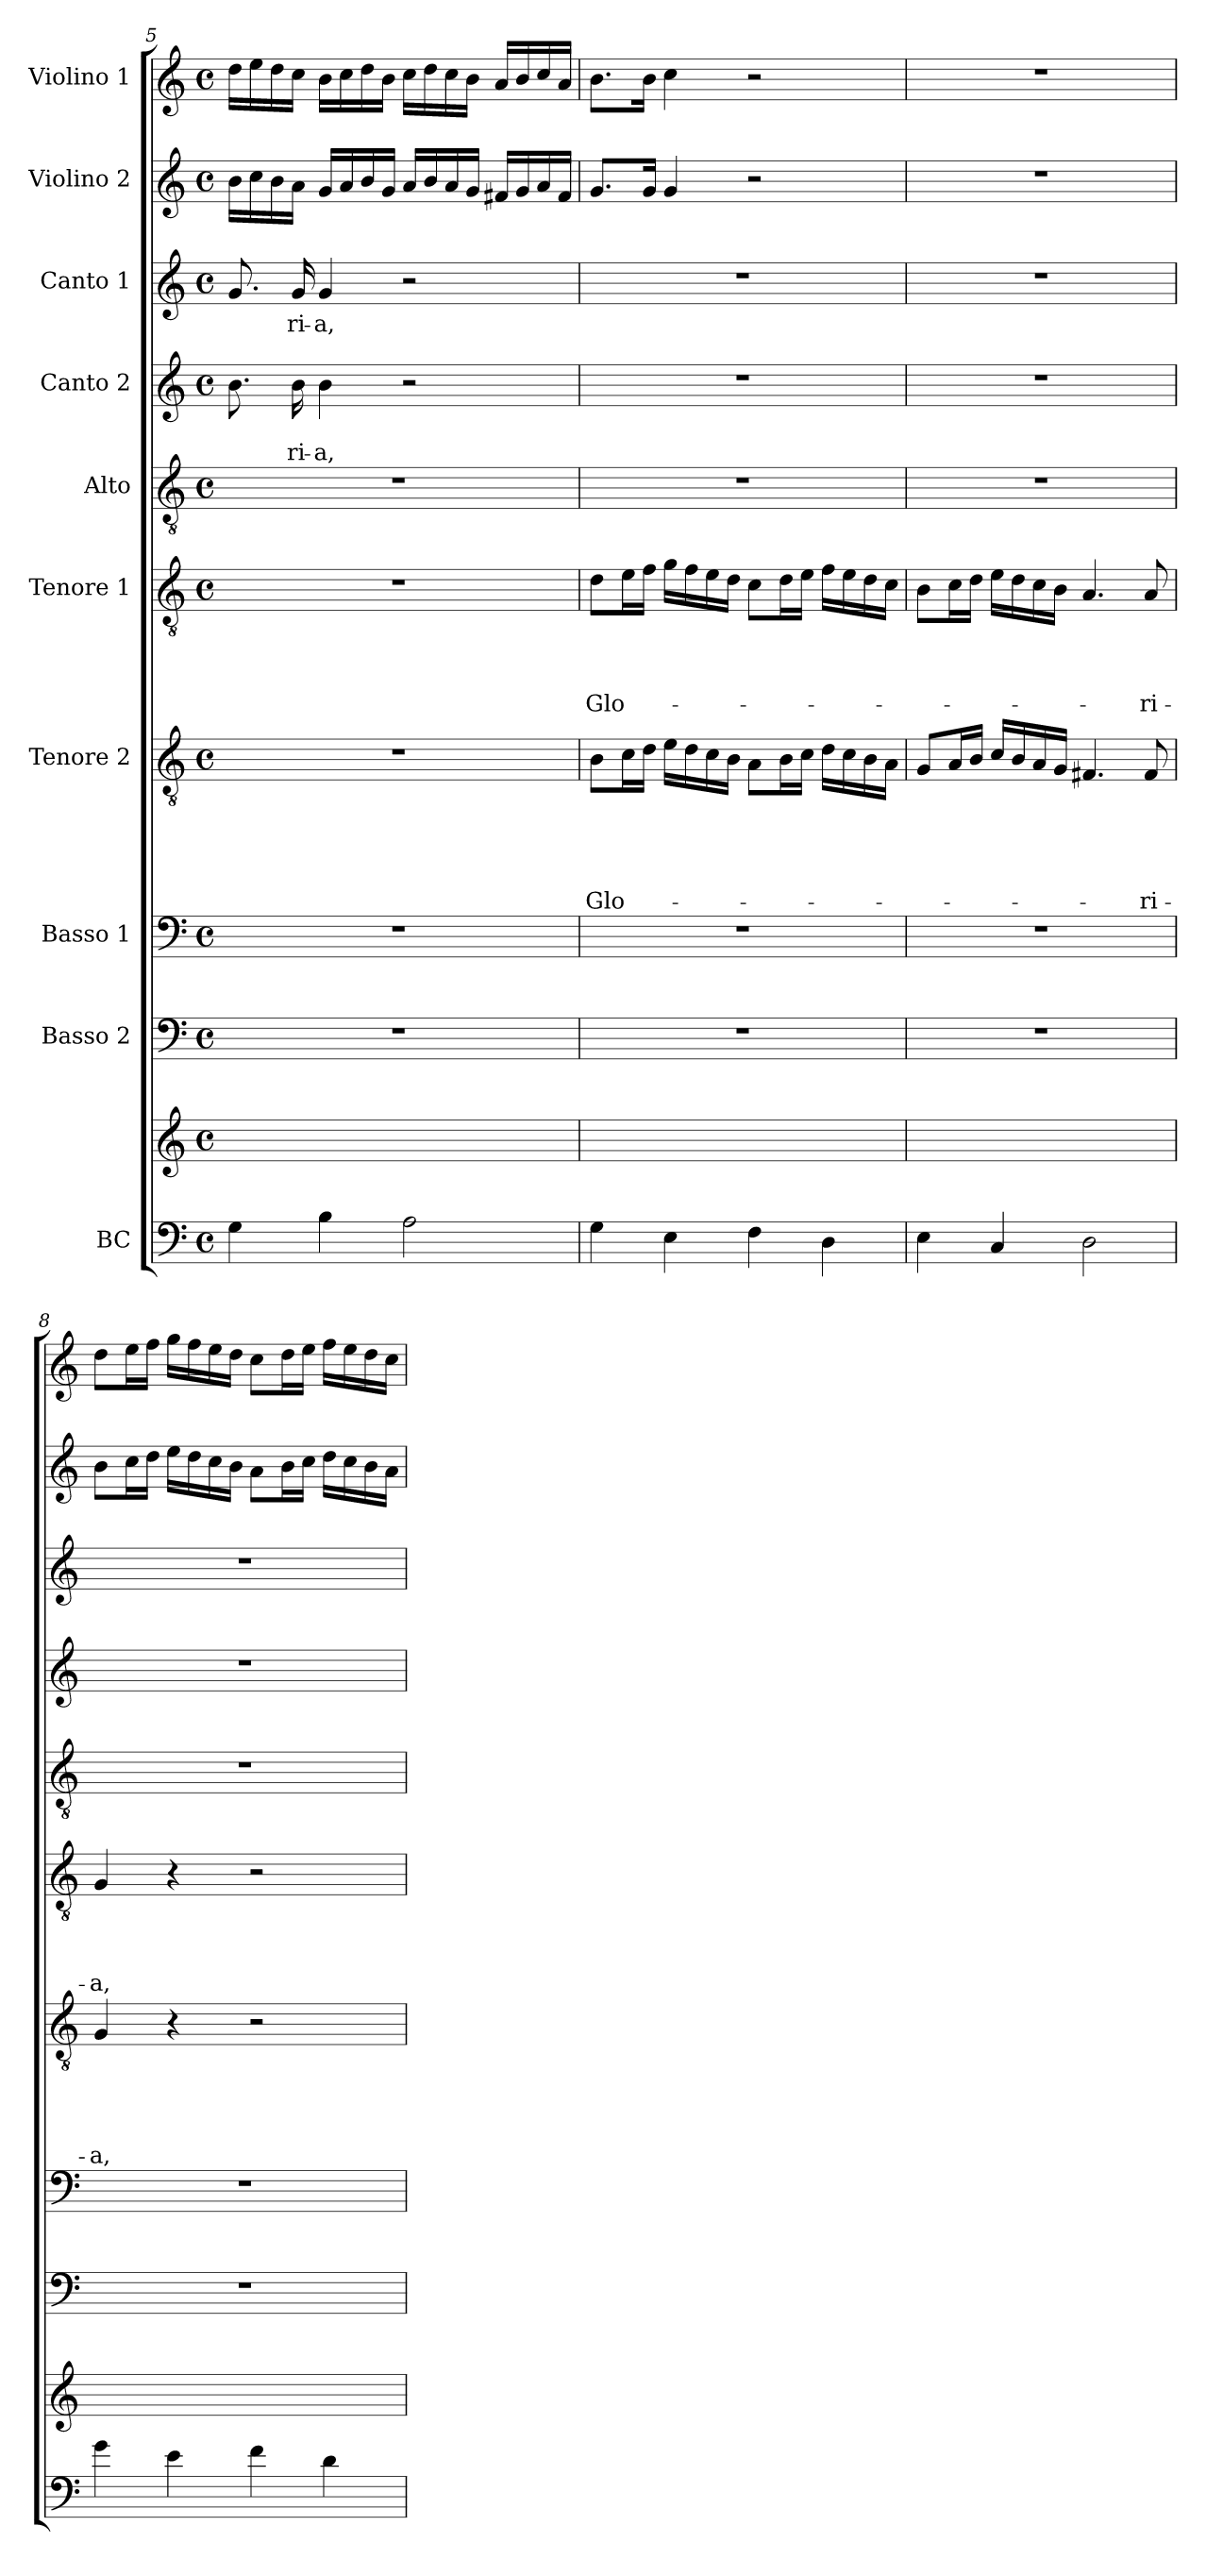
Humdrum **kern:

**kern	**kern	**kern	**kern	**kern	**text	**text	**text	**text	**text	**kern	**text	**text	**text	**text	**kern	**kern	**text	**text	**kern	**text	**kern	**kern
*part11	*part10	*part9	*part8	*part7	*part7	*part7	*part7	*part7	*part7	*part6	*part6	*part6	*part6	*part6	*part5	*part4	*part4	*part4	*part3	*part3	*part2	*part1
*staff11	*staff10	*staff9	*staff8	*staff7	*staff7	*staff7	*staff7	*staff7	*staff7	*staff6	*staff6	*staff6	*staff6	*staff6	*staff5	*staff4	*staff4	*staff4	*staff3	*staff3	*staff2	*staff1
*I"BC	*	*I"Basso 2	*I"Basso 1	*I"Tenore 2	*	*	*	*	*	*I"Tenore 1	*	*	*	*	*I"Alto	*I"Canto 2	*	*	*I"Canto 1	*	*I"Violino 2	*I"Violino 1
!!LO:PB:g=z
*clefF4	*clefG2	*clefF4	*clefF4	*clefGv2	*	*	*	*	*	*clefGv2	*	*	*	*	*clefGv2	*clefG2	*	*	*clefG2	*	*clefG2	*clefG2
*k[]	*k[]	*k[]	*k[]	*k[]	*	*	*	*	*	*k[]	*	*	*	*	*k[]	*k[]	*	*	*k[]	*	*k[]	*k[]
*C:	*C:	*C:	*C:	*C:	*	*	*	*	*	*C:	*	*	*	*	*C:	*C:	*	*	*C:	*	*C:	*C:
*M4/4	*M4/4	*M4/4	*M4/4	*M4/4	*	*	*	*	*	*M4/4	*	*	*	*	*M4/4	*M4/4	*	*	*M4/4	*	*M4/4	*M4/4
*met(c)	*met(c)	*met(c)	*met(c)	*met(c)	*	*	*	*	*	*met(c)	*	*	*	*	*met(c)	*met(c)	*	*	*met(c)	*	*met(c)	*met(c)
=5	=5	=5	=5	=5	=5	=5	=5	=5	=5	=5	=5	=5	=5	=5	=5	=5	=5	=5	=5	=5	=5	=5
4G\	1ryy	1r	1r	1r	.	.	.	.	.	1r	.	.	.	.	1r	8.b\	.	.	8.g/	.	16b\LL	16dd\LL
.	.	.	.	.	.	.	.	.	.	.	.	.	.	.	.	.	.	.	.	.	16cc\	16ee\
.	.	.	.	.	.	.	.	.	.	.	.	.	.	.	.	.	.	.	.	.	16b\	16dd\
!	!	!	!	!	!	!	!	!	!	!	!	!	!	!	!	!	!	!LO:LY:b	!	!LO:LY:b	!	!
.	.	.	.	.	.	.	.	.	.	.	.	.	.	.	.	16b\	.	-ri-	16g/	-ri-	16a\JJ	16cc\JJ
!	!	!	!	!	!	!	!	!	!	!	!	!	!	!	!	!	!	!LO:LY:b	!	!LO:LY:b	!	!
4B\	.	.	.	.	.	.	.	.	.	.	.	.	.	.	.	4b\	.	-a,	4g/	-a,	16g/LL	16b\LL
.	.	.	.	.	.	.	.	.	.	.	.	.	.	.	.	.	.	.	.	.	16a/	16cc\
.	.	.	.	.	.	.	.	.	.	.	.	.	.	.	.	.	.	.	.	.	16b/	16dd\
.	.	.	.	.	.	.	.	.	.	.	.	.	.	.	.	.	.	.	.	.	16g/JJ	16b\JJ
2A\	.	.	.	.	.	.	.	.	.	.	.	.	.	.	.	2r	.	.	2r	.	16a/LL	16cc\LL
.	.	.	.	.	.	.	.	.	.	.	.	.	.	.	.	.	.	.	.	.	16b/	16dd\
.	.	.	.	.	.	.	.	.	.	.	.	.	.	.	.	.	.	.	.	.	16a/	16cc\
.	.	.	.	.	.	.	.	.	.	.	.	.	.	.	.	.	.	.	.	.	16g/JJ	16b\JJ
.	.	.	.	.	.	.	.	.	.	.	.	.	.	.	.	.	.	.	.	.	16f#X/LL	16a/LL
.	.	.	.	.	.	.	.	.	.	.	.	.	.	.	.	.	.	.	.	.	16g/	16b/
.	.	.	.	.	.	.	.	.	.	.	.	.	.	.	.	.	.	.	.	.	16a/	16cc/
.	.	.	.	.	.	.	.	.	.	.	.	.	.	.	.	.	.	.	.	.	16f#/JJ	16a/JJ
=6	=6	=6	=6	=6	=6	=6	=6	=6	=6	=6	=6	=6	=6	=6	=6	=6	=6	=6	=6	=6	=6	=6
!	!	!	!	!	!	!	!	!	!LO:LY:b	!	!	!	!	!LO:LY:b	!	!	!	!	!	!	!	!
4G\	1ryy	1r	1r	8B\L	.	.	.	.	Glo-	8d\L	.	.	.	Glo-	1r	1r	.	.	1r	.	8.g/L	8.b\L
.	.	.	.	16c\L	.	.	.	.	.	16e\L	.	.	.	.	.	.	.	.	.	.	.	.
.	.	.	.	16d\JJ	.	.	.	.	.	16f\JJ	.	.	.	.	.	.	.	.	.	.	16g/Jk	16b\Jk
4E\	.	.	.	16e\LL	.	.	.	.	.	16g\LL	.	.	.	.	.	.	.	.	.	.	4g/	4cc\
.	.	.	.	16d\	.	.	.	.	.	16f\	.	.	.	.	.	.	.	.	.	.	.	.
.	.	.	.	16c\	.	.	.	.	.	16e\	.	.	.	.	.	.	.	.	.	.	.	.
.	.	.	.	16B\JJ	.	.	.	.	.	16d\JJ	.	.	.	.	.	.	.	.	.	.	.	.
4F\	.	.	.	8A\L	.	.	.	.	.	8c\L	.	.	.	.	.	.	.	.	.	.	2r	2r
.	.	.	.	16B\L	.	.	.	.	.	16d\L	.	.	.	.	.	.	.	.	.	.	.	.
.	.	.	.	16c\JJ	.	.	.	.	.	16e\JJ	.	.	.	.	.	.	.	.	.	.	.	.
4D\	.	.	.	16d\LL	.	.	.	.	.	16f\LL	.	.	.	.	.	.	.	.	.	.	.	.
.	.	.	.	16c\	.	.	.	.	.	16e\	.	.	.	.	.	.	.	.	.	.	.	.
.	.	.	.	16B\	.	.	.	.	.	16d\	.	.	.	.	.	.	.	.	.	.	.	.
.	.	.	.	16A\JJ	.	.	.	.	.	16c\JJ	.	.	.	.	.	.	.	.	.	.	.	.
=7	=7	=7	=7	=7	=7	=7	=7	=7	=7	=7	=7	=7	=7	=7	=7	=7	=7	=7	=7	=7	=7	=7
4E\	1ryy	1r	1r	8G/L	.	.	.	.	.	8B\L	.	.	.	.	1r	1r	.	.	1r	.	1r	1r
.	.	.	.	16A/L	.	.	.	.	.	16c\L	.	.	.	.	.	.	.	.	.	.	.	.
.	.	.	.	16B/JJ	.	.	.	.	.	16d\JJ	.	.	.	.	.	.	.	.	.	.	.	.
4C/	.	.	.	16c/LL	.	.	.	.	.	16e\LL	.	.	.	.	.	.	.	.	.	.	.	.
.	.	.	.	16B/	.	.	.	.	.	16d\	.	.	.	.	.	.	.	.	.	.	.	.
.	.	.	.	16A/	.	.	.	.	.	16c\	.	.	.	.	.	.	.	.	.	.	.	.
.	.	.	.	16G/JJ	.	.	.	.	.	16B\JJ	.	.	.	.	.	.	.	.	.	.	.	.
2D\	.	.	.	4.F#X/	.	.	.	.	.	4.A/	.	.	.	.	.	.	.	.	.	.	.	.
!	!	!	!	!	!	!	!	!	!LO:LY:b	!	!	!	!	!LO:LY:b	!	!	!	!	!	!	!	!
.	.	.	.	8F#/	.	.	.	.	-ri-	8A/	.	.	.	-ri-	.	.	.	.	.	.	.	.
=8	=8	=8	=8	=8	=8	=8	=8	=8	=8	=8	=8	=8	=8	=8	=8	=8	=8	=8	=8	=8	=8	=8
!	!	!	!	!	!	!	!	!	!LO:LY:b	!	!	!	!	!LO:LY:b	!	!	!	!	!	!	!	!
4g\	1ryy	1r	1r	4G/	.	.	.	.	-a,	4G/	.	.	.	-a,	1r	1r	.	.	1r	.	8b\L	8dd\L
.	.	.	.	.	.	.	.	.	.	.	.	.	.	.	.	.	.	.	.	.	16cc\L	16ee\L
.	.	.	.	.	.	.	.	.	.	.	.	.	.	.	.	.	.	.	.	.	16dd\JJ	16ff\JJ
4e\	.	.	.	4r	.	.	.	.	.	4r	.	.	.	.	.	.	.	.	.	.	16ee\LL	16gg\LL
.	.	.	.	.	.	.	.	.	.	.	.	.	.	.	.	.	.	.	.	.	16dd\	16ff\
.	.	.	.	.	.	.	.	.	.	.	.	.	.	.	.	.	.	.	.	.	16cc\	16ee\
.	.	.	.	.	.	.	.	.	.	.	.	.	.	.	.	.	.	.	.	.	16b\JJ	16dd\JJ
4f\	.	.	.	2r	.	.	.	.	.	2r	.	.	.	.	.	.	.	.	.	.	8a\L	8cc\L
.	.	.	.	.	.	.	.	.	.	.	.	.	.	.	.	.	.	.	.	.	16b\L	16dd\L
.	.	.	.	.	.	.	.	.	.	.	.	.	.	.	.	.	.	.	.	.	16cc\JJ	16ee\JJ
4d\	.	.	.	.	.	.	.	.	.	.	.	.	.	.	.	.	.	.	.	.	16dd\LL	16ff\LL
.	.	.	.	.	.	.	.	.	.	.	.	.	.	.	.	.	.	.	.	.	16cc\	16ee\
.	.	.	.	.	.	.	.	.	.	.	.	.	.	.	.	.	.	.	.	.	16b\	16dd\
.	.	.	.	.	.	.	.	.	.	.	.	.	.	.	.	.	.	.	.	.	16a\JJ	16cc\JJ
=	=	=	=	=	=	=	=	=	=	=	=	=	=	=	=	=	=	=	=	=	=	=
*-	*-	*-	*-	*-	*-	*-	*-	*-	*-	*-	*-	*-	*-	*-	*-	*-	*-	*-	*-	*-	*-	*-
